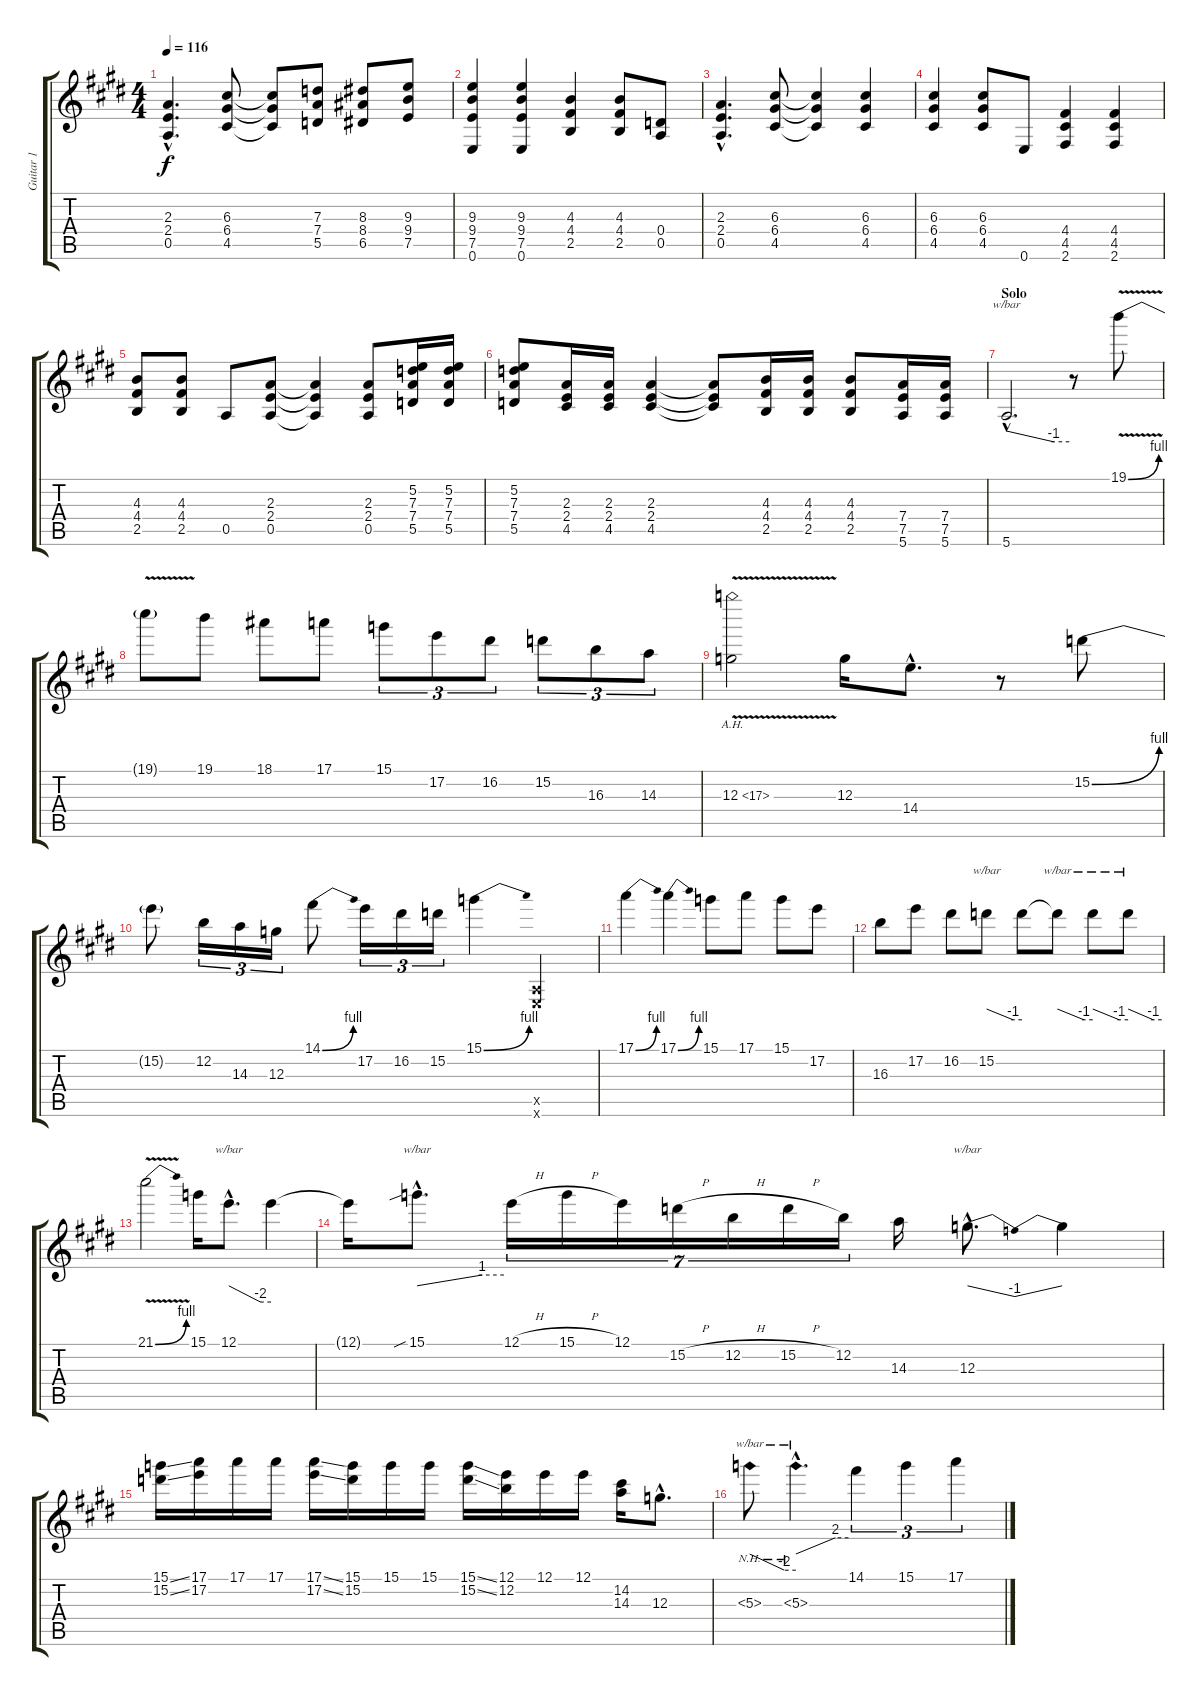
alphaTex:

\track ("Guitar 1" "Guitar 1") {instrument overdrivenguitar}
\staff {score tabs}
\tuning (E4 B3 G3 D3 A2 E2) {hide}
\ts (4 4)
\tempo 116
\clef g2
\ks e
(2.3{hac} 2.4{hac} 0.5{hac}).4{d dy f} (6.3 6.4 4.5).8 (6.3{t} 6.4{t} 4.5{t}).8 (7.3 7.4 5.5).8 (8.3 8.4 6.5).8 (9.3 9.4 7.5).8 |
(9.3 9.4 7.5 0.6).4 (9.3 9.4 7.5 0.6).4 (4.3 4.4 2.5).4 (4.3 4.4 2.5).8 (0.4 0.5).8 |
(2.3{hac} 2.4{hac} 0.5{hac}).4{d} (6.3 6.4 4.5).8 (6.3{t} 6.4{t} 4.5{t}).4 (6.3 6.4 4.5).4 |
(6.3 6.4 4.5).4 (6.3 6.4 4.5).8 0.6.8 (4.4 4.5 2.6).4 (4.4 4.5 2.6).4 |
(4.3 4.4 2.5).8 (4.3 4.4 2.5).8 0.5.8 (2.3 2.4 0.5).8 (2.3{t} 2.4{t} 0.5{t}).4 (2.3 2.4 0.5).8 (5.2 7.3 7.4 5.5).16 (5.2 7.3 7.4 5.5).16 |
(5.2 7.3 7.4 5.5).8 (2.3 2.4 4.5).16 (2.3 2.4 4.5).16 (2.3 2.4 4.5).4 (2.3{t} 2.4{t} 4.5{t}).8 (4.3 4.4 2.5).16 (4.3 4.4 2.5).16 (4.3 4.4 2.5).8 (7.4 7.5 5.6).16 (7.4 7.5 5.6).16 |
\section ("" "Solo")
5.6{hac}.2{d tbe (custom default 0 0 45 -4 60 -4)} r.8{volume 16 balance 12 instrument distortionguitar} 19.1{be (bend 0 0 60 4) v}.8 |
19.1{t}.8 19.1.8 18.1.8 17.1.8 15.1.8{tu (3 2)} 17.2.8{tu (3 2)} 16.2.8{tu (3 2)} 15.2.8{tu (3 2)} 16.3.8{tu (3 2)} 14.3.8{tu (3 2)} |
12.3{ah 5 v}.2 12.3.16 14.4{hac}.8{d} r.8 15.2{be (bend 0 0 60 4)}.8 |
15.2{t}.8 12.2.16{tu (3 2)} 14.3.16{tu (3 2)} 12.3.16{tu (3 2)} 14.1{be (bend 0 0 60 4)}.8 17.2.16{tu (3 2)} 16.2.16{tu (3 2)} 15.2.16{tu (3 2)} 15.1{be (bend 0 0 60 4)}.4 (0.5{x} 0.6{x}).4 |
17.1{be (bend 0 0 60 4)}.4 17.1{be (bend 0 0 60 4)}.4 15.1.8 17.1.8 15.1.8 17.2.8 |
16.3.8 17.2.8 16.2.8 15.2.8{tbe (custom default 0 0 45 -4 60 -4)} 15.2{t}.8 15.2{t}.8{tbe (custom default 0 0 45 -4 60 -4)} 15.2{t}.8{tbe (custom default 0 0 45 -4 60 -4)} 15.2{t}.8{tbe (custom default 0 0 45 -4 60 -4)} |
21.1{be (bend 0 0 60 4) v}.2 15.1.16 12.1{hac}.8{d tbe (custom default 0 0 45 -8 60 -8)} 12.1{t}.4 |
12.1{t}.16 15.1{sib hac}.8{d tbe (custom default 0 0 45 4 60 4)} 12.1{h}.16{tu (7 4)} 15.1{h}.16{tu (7 4)} 12.1.16{tu (7 4)} 15.2{h}.16{tu (7 4)} 12.2{h}.16{tu (7 4)} 15.2{h}.16{tu (7 4)} 12.2.16{tu (7 4)} 14.3.16 12.3{hac}.8{d tbe (dip default 0 0 30 -4 60 0)} 12.3{t}.4 |
(15.1{ss} 15.2{ss}).16 (17.1 17.2).16 17.1.16 17.1.16 (17.1{ss} 17.2{ss}).16 (15.1 15.2).16 15.1.16 15.1.16 (15.1{ss} 15.2{ss}).16 (12.1 12.2).16 12.1.16 12.1.16 (14.2 14.3).16 12.3{hac}.8{d} |
5.3{nh}.8{tbe (custom default 0 0 45 -8 60 -8)} 5.3{nh hac}.4{d tbe (custom default 0 0 45 8 60 8)} 14.1.4{tu (3 2)} 15.1.4{tu (3 2)} 17.1.4{tu (3 2)}
